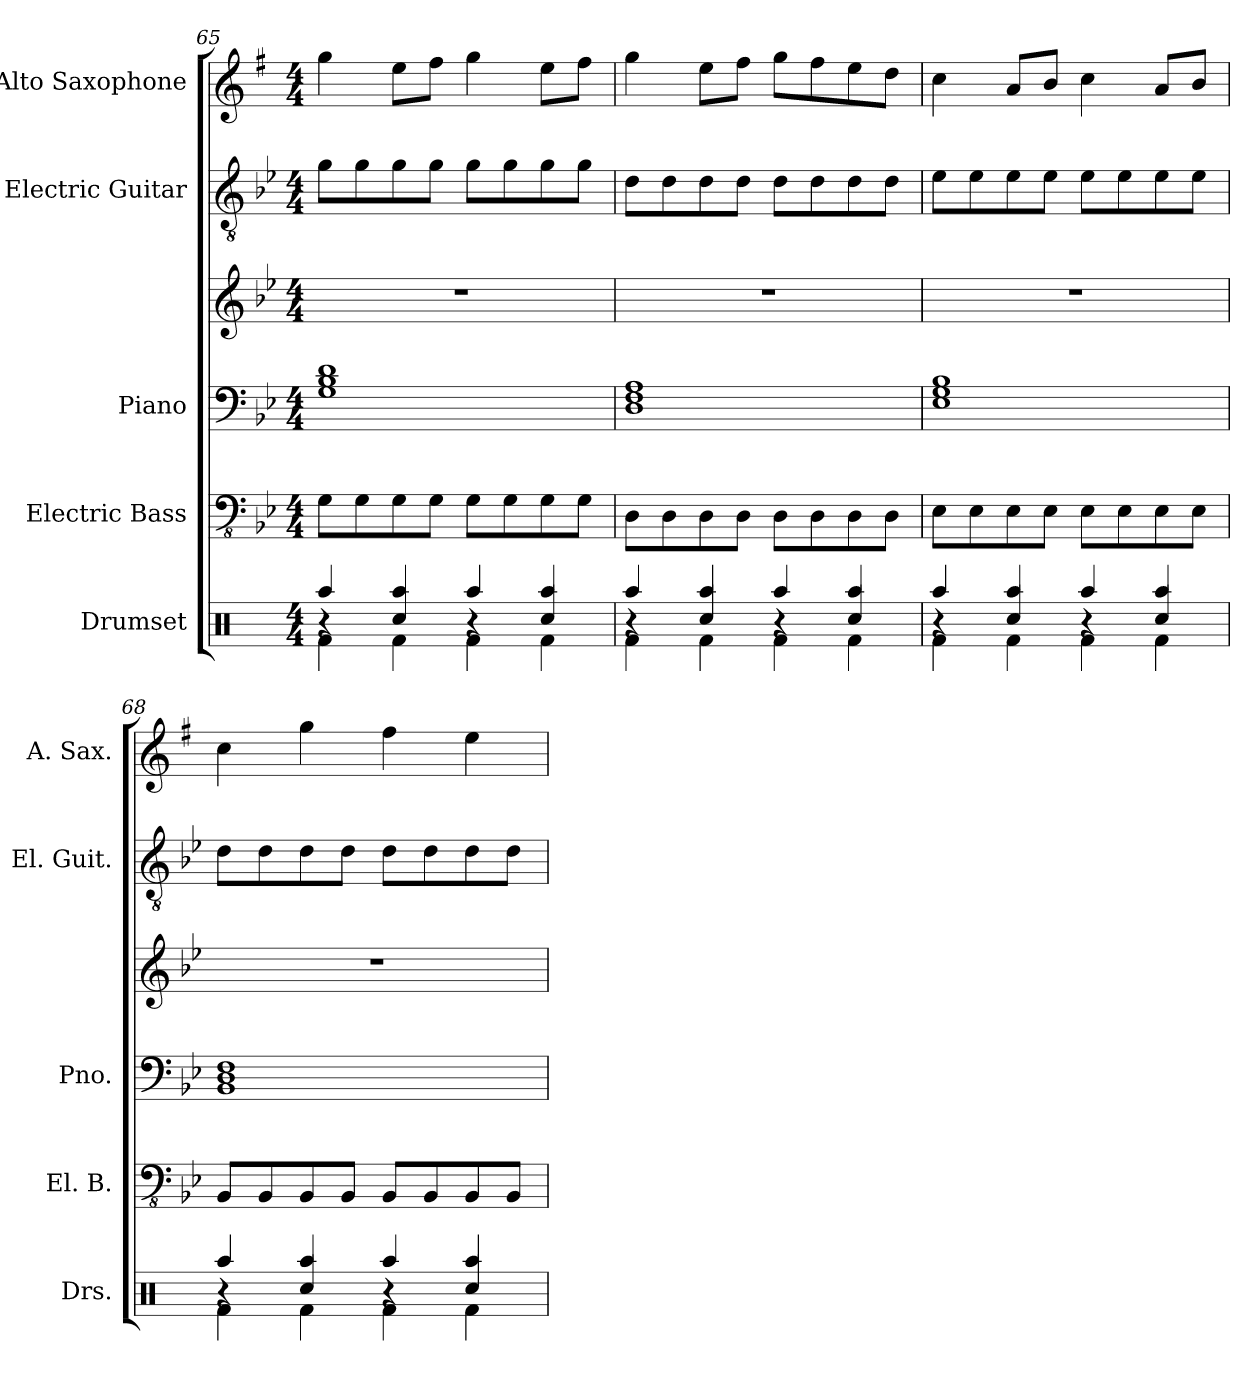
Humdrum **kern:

**kern	**kern	**kern	**kern	**kern	**kern
*part5	*part4	*part3	*part3	*part2	*part1
*staff6	*staff5	*staff4	*staff3	*staff2	*staff1
*I"Drumset	*I"Electric Bass	*I"Piano	*	*I"Electric Guitar	*I"Alto Saxophone
*I'Drs.	*I'El. B.	*I'Pno.	*	*I'El. Guit.	*I'A. Sax.
*clefX	*clefFv4	*clefF4	*clefG2	*clefGv2	*clefG2
*	*	*	*	*	*ITrd5c9
*k[]	*k[b-e-]	*k[b-e-]	*k[b-e-]	*k[b-e-]	*k[b-e-]
*C:	*B-:	*B-:	*B-:	*B-:	*B-:
*M4/4	*M4/4	*M4/4	*M4/4	*M4/4	*M4/4
=65	=65	=65	=65	=65	=65
*^	*	*	*	*	*
*	*^	*	*	*	*	*
4Raa/	4Rf\	4r	8GG\L	1G 1B- 1d	1r	8g\L	4b-\
.	.	.	8GG\	.	.	8g\	.
4Raa/	4Rf\	4Rcc/	8GG\	.	.	8g\	8g\L
.	.	.	8GG\J	.	.	8g\J	8a\J
4Raa/	4Rf\	4r	8GG\L	.	.	8g\L	4b-\
.	.	.	8GG\	.	.	8g\	.
4Raa/	4Rf\	4Rcc/	8GG\	.	.	8g\	8g\L
.	.	.	8GG\J	.	.	8g\J	8a\J
=66	=66	=66	=66	=66	=66	=66	=66
4Raa/	4Rf\	4r	8DD\L	1D 1F 1A	1r	8d\L	4b-\
.	.	.	8DD\	.	.	8d\	.
4Raa/	4Rf\	4Rcc/	8DD\	.	.	8d\	8g\L
.	.	.	8DD\J	.	.	8d\J	8a\J
4Raa/	4Rf\	4r	8DD\L	.	.	8d\L	8b-\L
.	.	.	8DD\	.	.	8d\	8a\
4Raa/	4Rf\	4Rcc/	8DD\	.	.	8d\	8g\
.	.	.	8DD\J	.	.	8d\J	8f\J
=67	=67	=67	=67	=67	=67	=67	=67
4Raa/	4Rf\	4r	8EE-\L	1E- 1G 1B-	1r	8e-\L	4e-\
.	.	.	8EE-\	.	.	8e-\	.
4Raa/	4Rf\	4Rcc/	8EE-\	.	.	8e-\	8c/L
.	.	.	8EE-\J	.	.	8e-\J	8d/J
4Raa/	4Rf\	4r	8EE-\L	.	.	8e-\L	4e-\
.	.	.	8EE-\	.	.	8e-\	.
4Raa/	4Rf\	4Rcc/	8EE-\	.	.	8e-\	8c/L
.	.	.	8EE-\J	.	.	8e-\J	8d/J
!!LO:PB:g=z
=68	=68	=68	=68	=68	=68	=68	=68
4Raa/	4Rf\	4r	8BBB-/L	1BB- 1D 1F	1r	8d\L	4e-\
.	.	.	8BBB-/	.	.	8d\	.
4Raa/	4Rf\	4Rcc/	8BBB-/	.	.	8d\	4b-\
.	.	.	8BBB-/J	.	.	8d\J	.
4Raa/	4Rf\	4r	8BBB-/L	.	.	8d\L	4a\
.	.	.	8BBB-/	.	.	8d\	.
4Raa/	4Rf\	4Rcc/	8BBB-/	.	.	8d\	4g\
.	.	.	8BBB-/J	.	.	8d\J	.
*v	*v	*v	*	*	*	*	*
=	=	=	=	=	=
*-	*-	*-	*-	*-	*-
